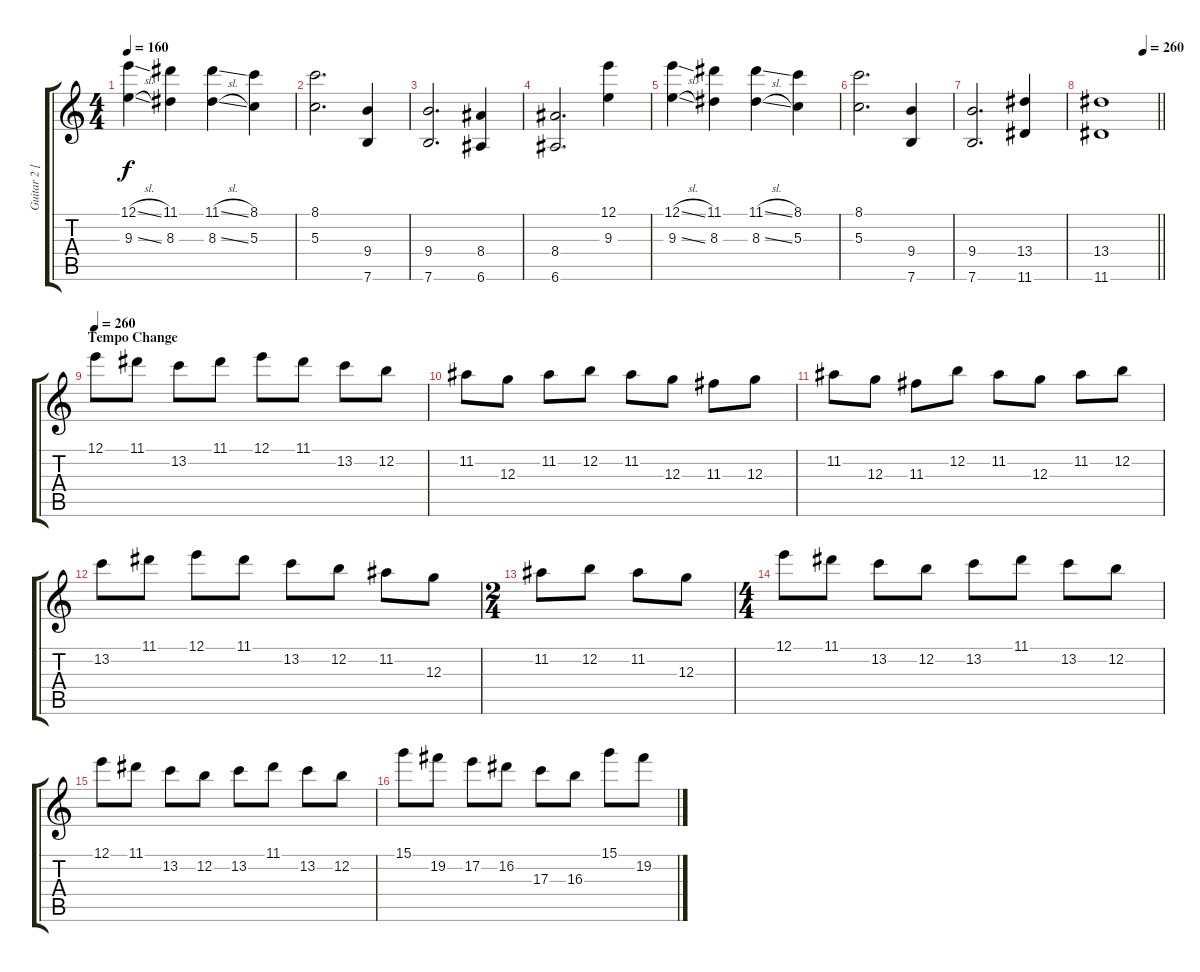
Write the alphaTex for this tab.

\track ("Guitar 2 [6-String]" "Guitar 2 [") {instrument distortionguitar}
\staff {score tabs}
\tuning (E4 B3 G3 D3 A2 E2) {hide}
\ts (4 4)
\tempo 160
\clef g2
\ks c
(12.1{sl} 9.3{sl}).4{dy f} (11.1 8.3).4 (11.1{sl} 8.3{sl}).4 (8.1 5.3).4 |
(8.1 5.3).2{d} (9.4 7.6).4 |
(9.4 7.6).2{d} (8.4 6.6).4 |
(8.4 6.6).2{d} (12.1 9.3).4 |
(12.1{sl} 9.3{sl}).4 (11.1 8.3).4 (11.1{sl} 8.3{sl}).4 (8.1 5.3).4 |
(8.1 5.3).2{d} (9.4 7.6).4 |
(9.4 7.6).2{d} (13.4 11.6).4 |
\tempo (260 0.75)
\barLineRight lightlight
(13.4 11.6).1 |
\section ("" "Tempo Change")
\tempo 260
12.1.8 11.1.8 13.2.8 11.1.8 12.1.8 11.1.8 13.2.8 12.2.8 |
11.2.8 12.3.8 11.2.8 12.2.8 11.2.8 12.3.8 11.3.8 12.3.8 |
11.2.8 12.3.8 11.3.8 12.2.8 11.2.8 12.3.8 11.2.8 12.2.8 |
13.2.8 11.1.8 12.1.8 11.1.8 13.2.8 12.2.8 11.2.8 12.3.8 |
\ts (2 4)
11.2.8 12.2.8 11.2.8 12.3.8 |
\ts (4 4)
12.1.8 11.1.8 13.2.8 12.2.8 13.2.8 11.1.8 13.2.8 12.2.8 |
12.1.8 11.1.8 13.2.8 12.2.8 13.2.8 11.1.8 13.2.8 12.2.8 |
15.1.8 19.2.8 17.2.8 16.2.8 17.3.8 16.3.8 15.1.8 19.2.8
